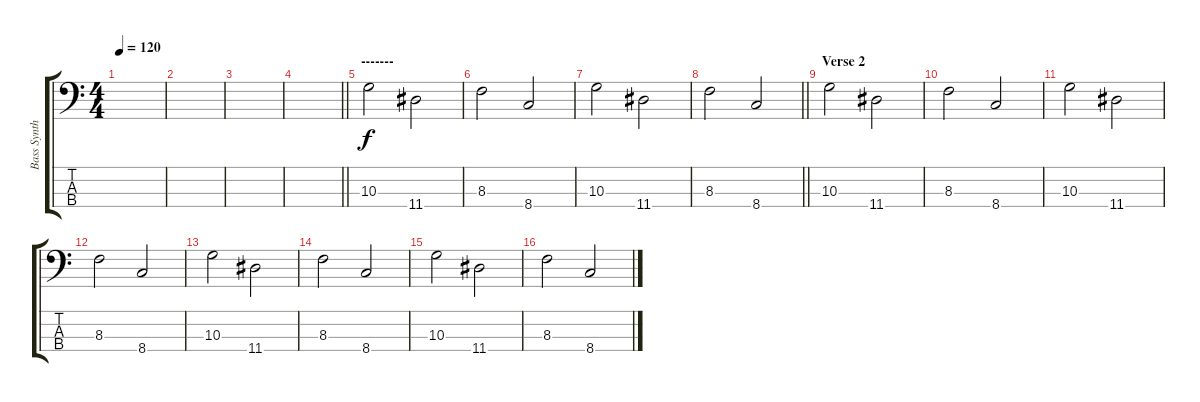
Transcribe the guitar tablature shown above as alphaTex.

\track ("Bass Synth" "Bass Synth") {instrument synthbass2}
\staff {score tabs}
\tuning (G2 D2 A1 E1) {hide}
\ts (4 4)
\tempo 120
\clef f4
\ks c
|
|
|
\barLineRight lightlight
|
\section ("" "-------")
10.3.2 11.4.2 |
8.3.2 8.4.2 |
10.3.2 11.4.2 |
\barLineRight lightlight
8.3.2 8.4.2 |
\section ("" "Verse 2")
10.3.2 11.4.2 |
8.3.2 8.4.2 |
10.3.2 11.4.2 |
8.3.2 8.4.2 |
10.3.2 11.4.2 |
8.3.2 8.4.2 |
10.3.2 11.4.2 |
8.3.2 8.4.2
